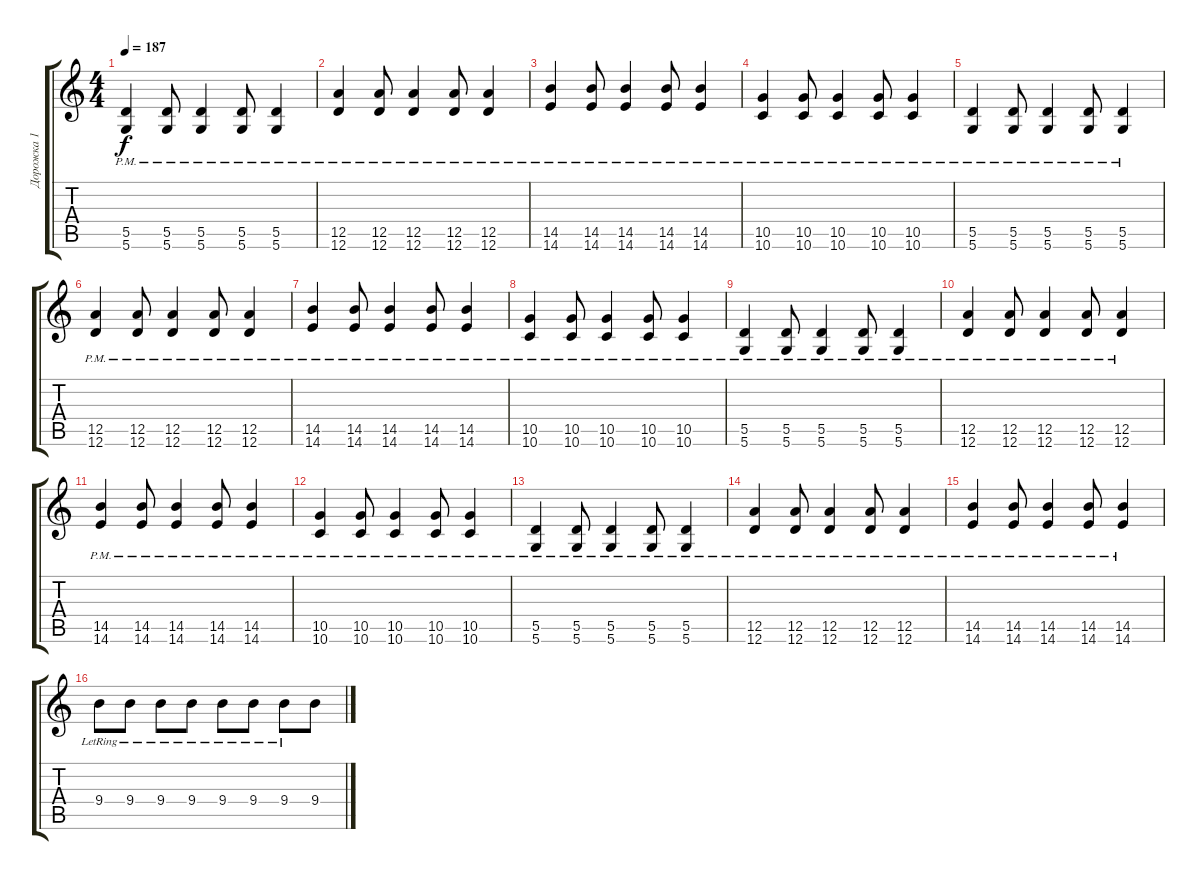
\track ("Дорожка 1" "Дорожка 1") {instrument distortionguitar}
\staff {score tabs}
\tuning (E4 B3 G3 D3 A2 D2) {hide}
\ts (4 4)
\tempo 187
\clef g2
\ks c
(5.5{pm} 5.6{pm}).4{dy f} (5.5{pm} 5.6{pm}).8 (5.5{pm} 5.6{pm}).4 (5.5{pm} 5.6{pm}).8 (5.5{pm} 5.6{pm}).4 |
(12.5{pm} 12.6{pm}).4 (12.5{pm} 12.6{pm}).8 (12.5{pm} 12.6{pm}).4 (12.5{pm} 12.6{pm}).8 (12.5{pm} 12.6{pm}).4 |
(14.5{pm} 14.6{pm}).4 (14.5{pm} 14.6{pm}).8 (14.5{pm} 14.6{pm}).4 (14.5{pm} 14.6{pm}).8 (14.5{pm} 14.6{pm}).4 |
(10.5{pm} 10.6{pm}).4 (10.5{pm} 10.6{pm}).8 (10.5{pm} 10.6{pm}).4 (10.5{pm} 10.6{pm}).8 (10.5{pm} 10.6{pm}).4 |
(5.5{pm} 5.6{pm}).4 (5.5{pm} 5.6{pm}).8 (5.5{pm} 5.6{pm}).4 (5.5{pm} 5.6{pm}).8 (5.5{pm} 5.6{pm}).4 |
(12.5{pm} 12.6{pm}).4 (12.5{pm} 12.6{pm}).8 (12.5{pm} 12.6{pm}).4 (12.5{pm} 12.6{pm}).8 (12.5{pm} 12.6{pm}).4 |
(14.5{pm} 14.6{pm}).4 (14.5{pm} 14.6{pm}).8 (14.5{pm} 14.6{pm}).4 (14.5{pm} 14.6{pm}).8 (14.5{pm} 14.6{pm}).4 |
(10.5{pm} 10.6{pm}).4 (10.5{pm} 10.6{pm}).8 (10.5{pm} 10.6{pm}).4 (10.5{pm} 10.6{pm}).8 (10.5{pm} 10.6{pm}).4 |
(5.5{pm} 5.6{pm}).4 (5.5{pm} 5.6{pm}).8 (5.5{pm} 5.6{pm}).4 (5.5{pm} 5.6{pm}).8 (5.5{pm} 5.6{pm}).4 |
(12.5{pm} 12.6{pm}).4 (12.5{pm} 12.6{pm}).8 (12.5{pm} 12.6{pm}).4 (12.5{pm} 12.6{pm}).8 (12.5{pm} 12.6{pm}).4 |
(14.5{pm} 14.6{pm}).4 (14.5{pm} 14.6{pm}).8 (14.5{pm} 14.6{pm}).4 (14.5{pm} 14.6{pm}).8 (14.5{pm} 14.6{pm}).4 |
(10.5{pm} 10.6{pm}).4 (10.5{pm} 10.6{pm}).8 (10.5{pm} 10.6{pm}).4 (10.5{pm} 10.6{pm}).8 (10.5{pm} 10.6{pm}).4 |
(5.5{pm} 5.6{pm}).4 (5.5{pm} 5.6{pm}).8 (5.5{pm} 5.6{pm}).4 (5.5{pm} 5.6{pm}).8 (5.5{pm} 5.6{pm}).4 |
(12.5{pm} 12.6{pm}).4 (12.5{pm} 12.6{pm}).8 (12.5{pm} 12.6{pm}).4 (12.5{pm} 12.6{pm}).8 (12.5{pm} 12.6{pm}).4 |
(14.5{pm} 14.6{pm}).4 (14.5{pm} 14.6{pm}).8 (14.5{pm} 14.6{pm}).4 (14.5{pm} 14.6{pm}).8 (14.5{pm} 14.6{pm}).4 |
9.4{lr}.8 9.4{lr}.8 9.4{lr}.8 9.4{lr}.8 9.4{lr}.8 9.4{lr}.8 9.4{lr}.8 9.4.8
